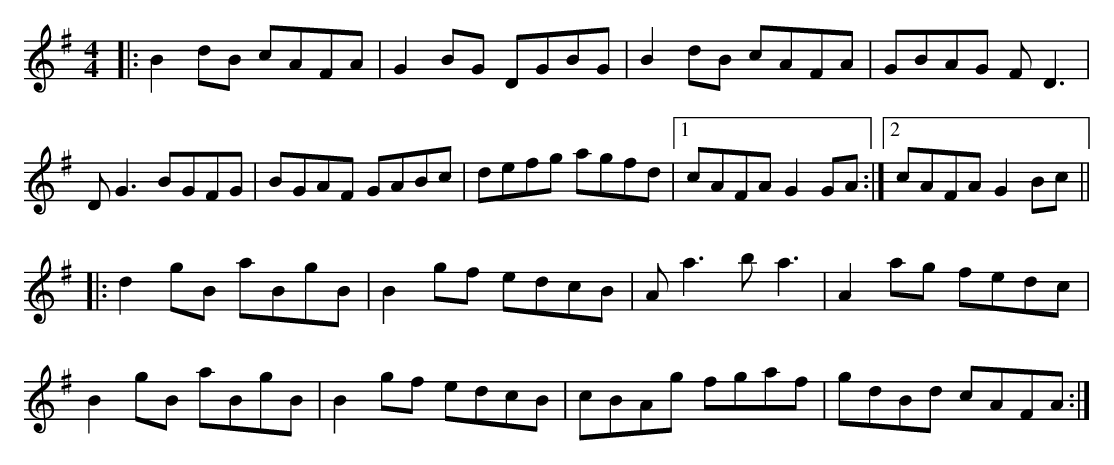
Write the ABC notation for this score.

X:1
M:4/4
K:G
|:B2dB cAFA|G2BG DGBG|B2dB cAFA|GBAG FD3|
DG3 BGFG|BGAF GABc|defg agfd|1 cAFA G2GA:|2 cAFA G2Bc||
|:d2gB aBgB|B2gf edcB|Aa3 ba3|A2ag fedc|
B2gB aBgB|B2gf edcB|cBAg fgaf|gdBd cAFA:|
